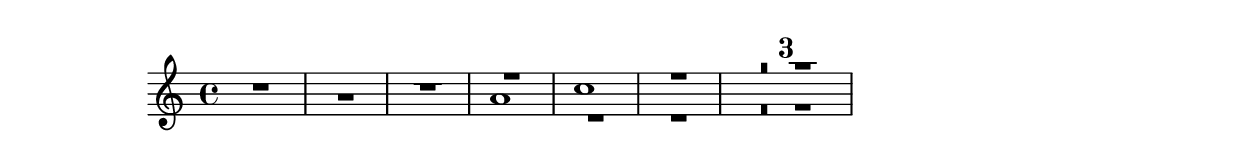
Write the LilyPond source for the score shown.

%% Do not edit this file; it is automatically
%% generated from LSR http://lsr.dsi.unimi.it
%% This file is in the public domain.
\version "2.13.39"

\header {
  lsrtags = "rhythms, tweaks-and-overrides"

%% Translation of GIT committish: a874fda3641c9e02f61be5c41b215b8304b8ed00
 doctitlees = "Posicionar los silencios multicompás"
 texidoces = "
A diferencia de los silencios normales, no existe una instrucción
predefinida para modificar la posición predeterminada de un
símbolo de silencio multicompás sobre el pentagrama, adjuntándolo
a una nota, independientemente de cuál sea su forma.  Sin embargo,
en la música polifónica los silencios multicompás de las voces de
numeración par e impar están separados verticalmente.  La
colocación de los silencios multicompás se puede controlar como se
ve a continuación:

"

%% Translation of GIT committish: 0a868be38a775ecb1ef935b079000cebbc64de40
texidocde = "
Anders als bei normalen Pausen gibt es keinen direkten Befehl, um die
vertikale Position von Ganztaktpausen zu beeinflussen, indem man sie an
eine Tonhöhe anhängt.  In polyphoner Notation wird aber dennoch die
Position der Pausen von geraden und ungeraden Stimmen voneinander
unterschieden.  Die Position von Ganztaktpausen kann wie folgt verändert
werden:
 "
  doctitlede = "Positionierung von Ganztaktpausen"



%% Translation of GIT committish: 4da4307e396243a5a3bc33a0c2753acac92cb685
  texidocfr = "
Si l'on peut positionner verticalement un silence simple en le
rattachant à une note, il n'en va pas de même pour un silence
multi-mesures.  Néanmoins, et uniquement dans le cadre de musique
polyphonique, les silences multi-mesures sont positionnés différemment
selon qu'ils appartiennent à une voix au numéro pair ou impair.  Le
positionnement des silences multi-mesures peut se contrôler ainsi :
"
  doctitlefr = "Positionnement des silences multi-mesures"

  texidoc = "
Unlike ordinary rests, there is no predefined command to change the
staff position of a multi-measure rest symbol of either form by
attaching it to a note.  However, in polyphonic music multi-measure
rests in odd-numbered and even-numbered voices are vertically
separated. The positioning of multi-measure rests can be controlled as
follows:

"
  doctitle = "Positioning multi-measure rests"
} % begin verbatim

\relative c'' {
  % MMR - Multi-Measure Rest
  % MMRs by default are set under the fourth line
  R1
  % They can be moved with an override
  \override MultiMeasureRest #'staff-position = #-2
  R1
  % A value of 0 is the default position;
  % the following trick moves the rest to the center line
  \override MultiMeasureRest #'staff-position = #-0.01
  R1
  % MMRs in odd-numbered voices are under the top line
  << { R1 } \\ { a1 } >>
  % MMRs in even-numbered voices are under the bottom line
  << { c1 } \\ { R1 } >>
  % They remain separated even in empty measures
  << { R1 } \\ { R1 } >>
  % This brings them together even though there are two voices
  \compressFullBarRests
  <<
    \revert MultiMeasureRest #'staff-position
    { R1*3 }
    \\
    \revert MultiMeasureRest #'staff-position
    { R1*3 }
  >>
}
